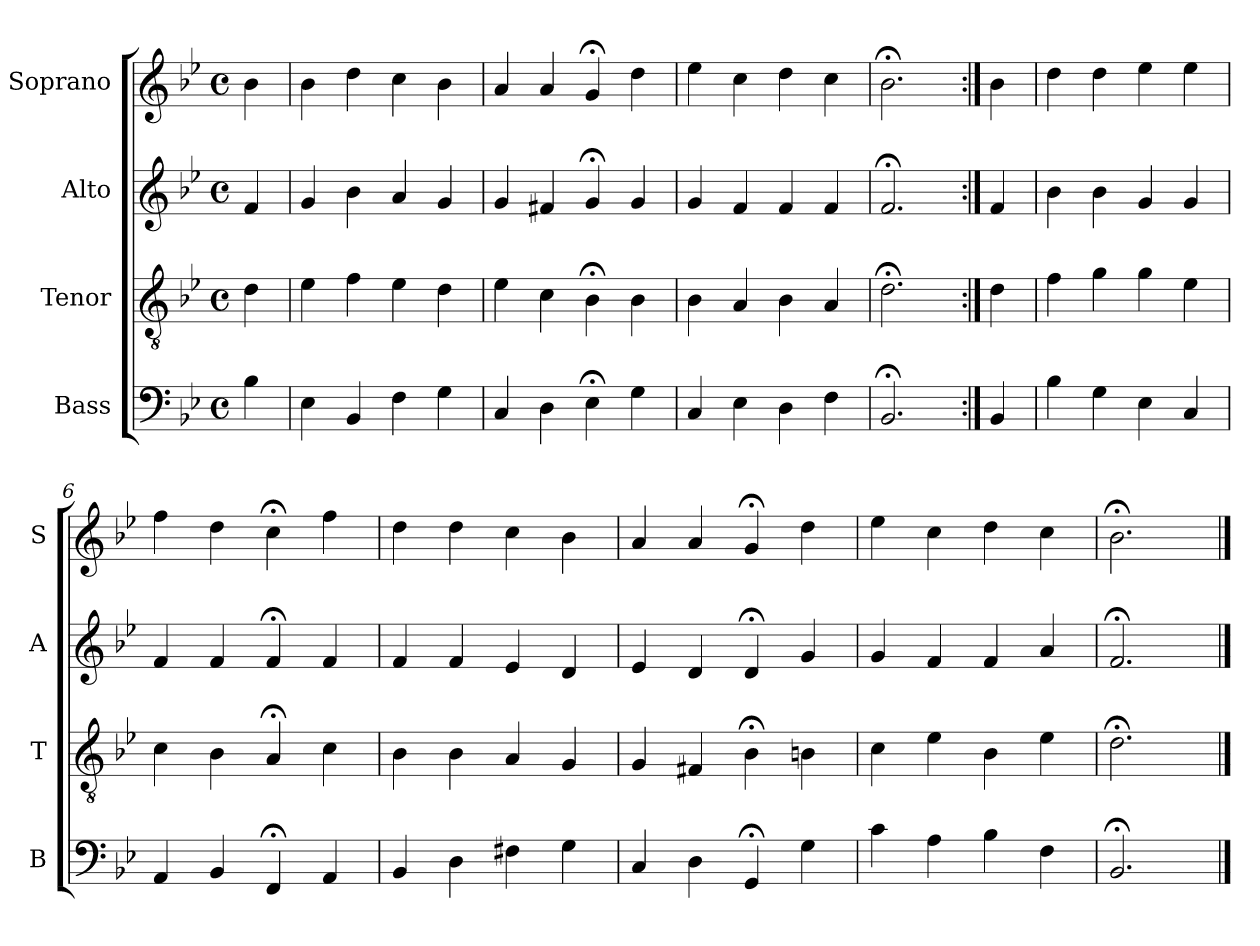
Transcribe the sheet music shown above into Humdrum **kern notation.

**kern	**kern	**kern	**kern
*part4	*part3	*part2	*part1
*staff4	*staff3	*staff2	*staff1
*I"Bass	*I"Tenor	*I"Alto	*I"Soprano
*I'B	*I'T	*I'A	*I'S
*clefF4	*clefGv2	*clefG2	*clefG2
*k[b-e-]	*k[b-e-]	*k[b-e-]	*k[b-e-]
*B-:	*B-:	*B-:	*B-:
*M4/4	*M4/4	*M4/4	*M4/4
*met(c)	*met(c)	*met(c)	*met(c)
*MM100	*MM100	*MM100	*MM100
=	=	=	=
4B-	4d	4f	4b-
=1	=1	=1	=1
4E-	4e-	4g	4b-
4BB-	4f	4b-	4dd
4F	4e-	4a	4cc
4G	4d	4g	4b-
=2	=2	=2	=2
4C	4e-	4g	4a
4D	4c	4f#X	4a
4E-;<	4B-;<	4g;<	4g;<
4G	4B-	4g	4dd
=3	=3	=3	=3
4C	4B-	4g	4ee-
4E-	4A	4f	4cc
4D	4B-	4f	4dd
4F	4A	4f	4cc
=4	=4	=4	=4
2.BB-;<	2.d;<	2.f;<	2.b-;<
=:|!	=:|!	=:|!	=:|!
4BB-	4d	4f	4b-
=5	=5	=5	=5
4B-	4f	4b-	4dd
4G	4g	4b-	4dd
4E-	4g	4g	4ee-
4C	4e-	4g	4ee-
=6	=6	=6	=6
4AA	4c	4f	4ff
4BB-	4B-	4f	4dd
4FF;<	4A;<	4f;<	4cc;<
4AA	4c	4f	4ff
=7	=7	=7	=7
4BB-	4B-	4f	4dd
4D	4B-	4f	4dd
4F#X	4A	4e-	4cc
4G	4G	4d	4b-
=8	=8	=8	=8
4C	4G	4e-	4a
4D	4F#X	4d	4a
4GG;<	4B-;<	4d;<	4g;<
4G	4Bn	4g	4dd
=9	=9	=9	=9
4c	4c	4g	4ee-
4A	4e-	4f	4cc
4B-	4B-	4f	4dd
4F	4e-	4a	4cc
=10	=10	=10	=10
2.BB-;<	2.d;<	2.f;<	2.b-;<
==	==	==	==
*-	*-	*-	*-
